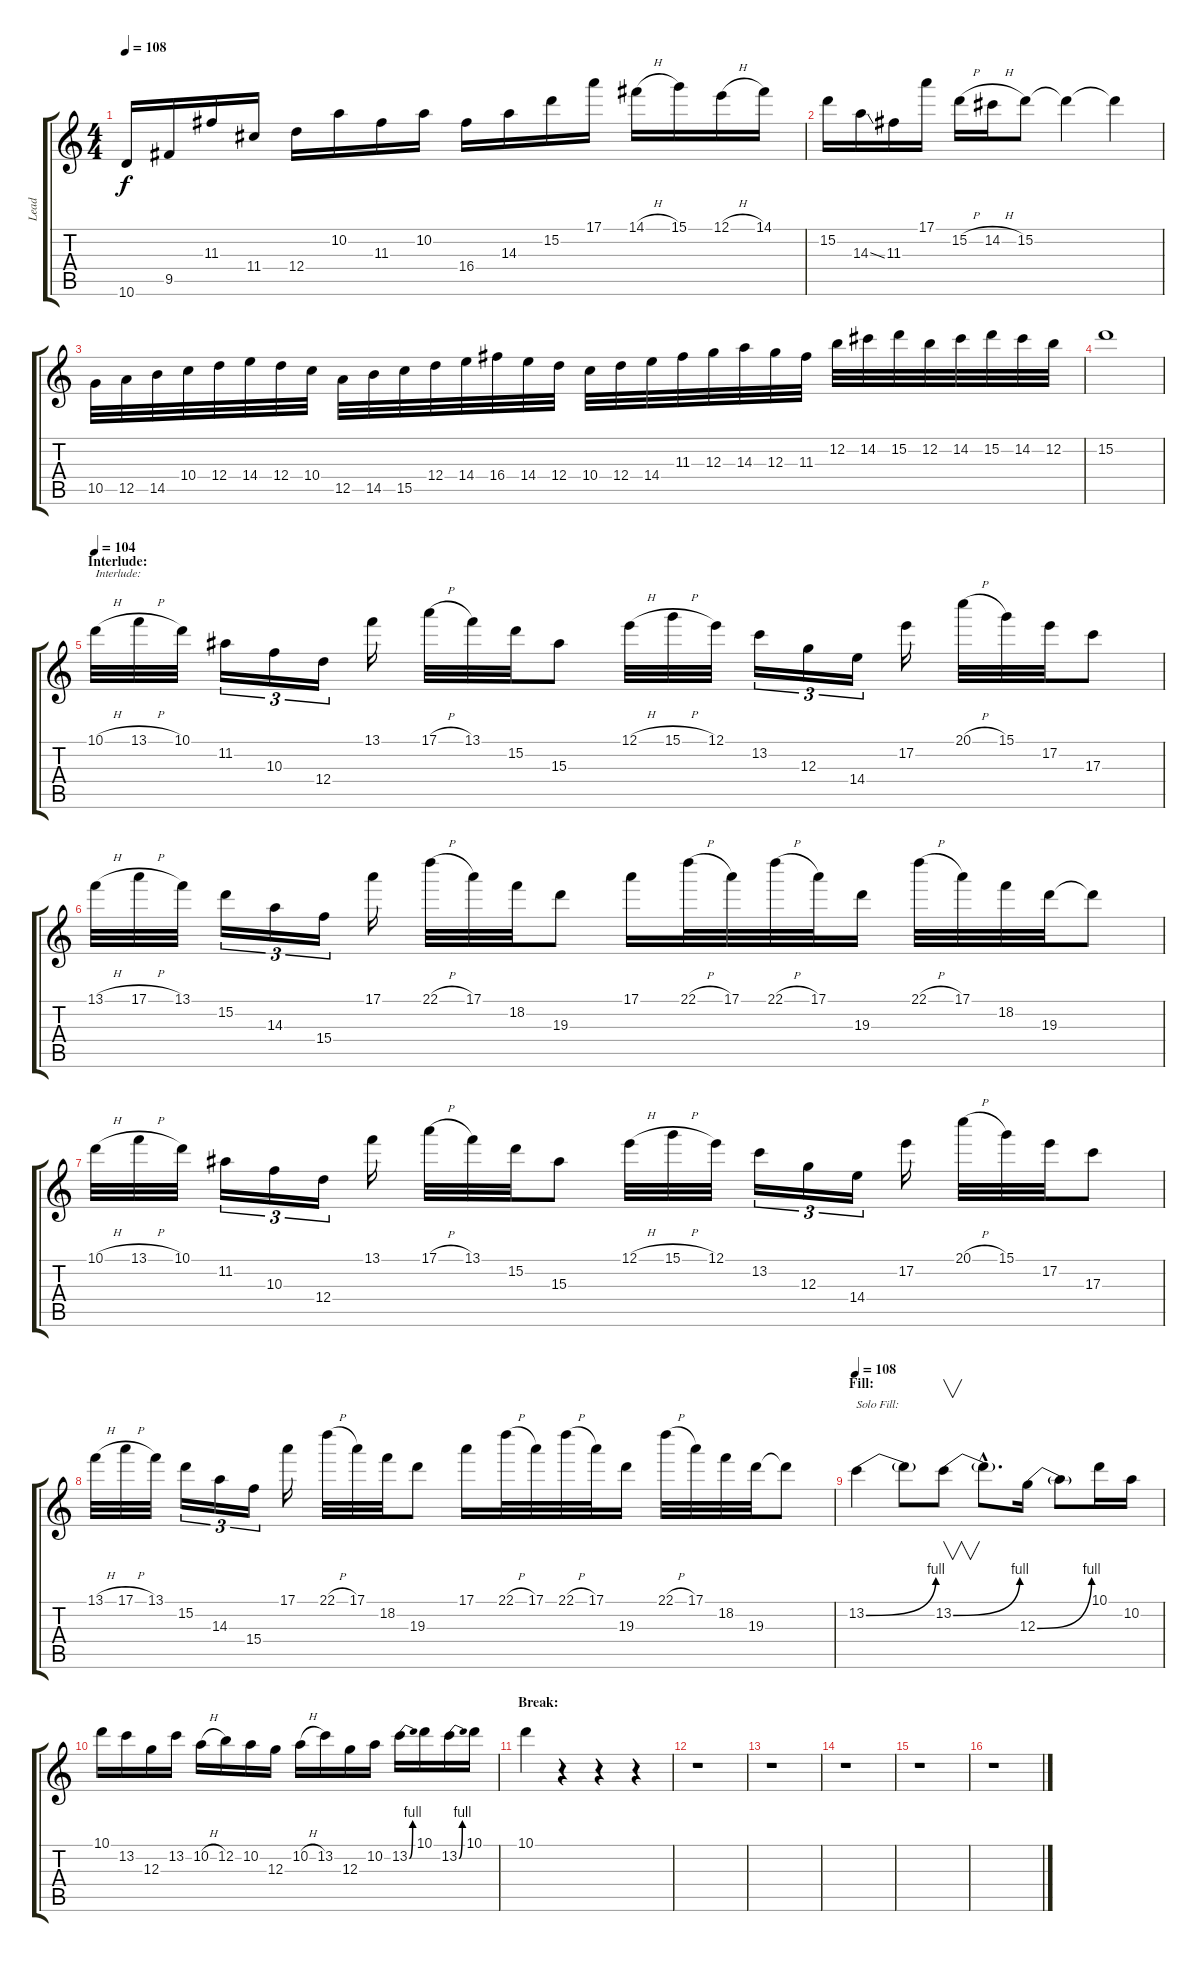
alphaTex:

\track ("Lead" "Lead") {instrument distortionguitar}
\staff {score tabs}
\tuning (E4 B3 G3 D3 A2 E2) {hide}
\ts (4 4)
\tempo 108
\clef g2
\ks c
10.6.16{dy f} 9.5.16 11.3.16 11.4.16 12.4.16 10.2.16 11.3.16 10.2.16 16.4.16 14.3.16 15.2.16 17.1.16 14.1{h}.16 15.1.16 12.1{h}.16 14.1.16 |
15.2.16 14.3{ss}.16 11.3.16 17.1.16 15.2{h}.16 14.2{h}.16 15.2.8 15.2{t}.4 15.2{t}.4 |
10.5.32 12.5.32 14.5.32 10.4.32 12.4.32 14.4.32 12.4.32 10.4.32 12.5.32 14.5.32 15.5.32 12.4.32 14.4.32 16.4.32 14.4.32 12.4.32 10.4.32 12.4.32 14.4.32 11.3.32 12.3.32 14.3.32 12.3.32 11.3.32 12.2.32 14.2.32 15.2.32 12.2.32 14.2.32 15.2.32 14.2.32 12.2.32 |
15.2.1 |
\section ("" "Interlude:")
\tempo 104
10.1{h}.32{txt "Interlude:"} 13.1{h}.32 10.1.32 11.2.16{tu (3 2)} 10.3.16{tu (3 2)} 12.4.16{tu (3 2)} 13.1.16 17.1{h}.32 13.1.32 15.2.32 15.3.8 12.1{h}.32 15.1{h}.32 12.1.32 13.2.16{tu (3 2)} 12.3.16{tu (3 2)} 14.4.16{tu (3 2)} 17.2.16 20.1{h}.32 15.1.32 17.2.32 17.3.8 |
13.1{h}.32 17.1{h}.32 13.1.32 15.2.16{tu (3 2)} 14.3.16{tu (3 2)} 15.4.16{tu (3 2)} 17.1.16 22.1{h}.32 17.1.32 18.2.32 19.3.8 17.1.16 22.1{h}.32 17.1.32 22.1{h}.32 17.1.32 19.3.16 22.1{h}.32 17.1.32 18.2.32 19.3.32 19.3{t}.8 |
10.1{h}.32 13.1{h}.32 10.1.32 11.2.16{tu (3 2)} 10.3.16{tu (3 2)} 12.4.16{tu (3 2)} 13.1.16 17.1{h}.32 13.1.32 15.2.32 15.3.8 12.1{h}.32 15.1{h}.32 12.1.32 13.2.16{tu (3 2)} 12.3.16{tu (3 2)} 14.4.16{tu (3 2)} 17.2.16 20.1{h}.32 15.1.32 17.2.32 17.3.8 |
13.1{h}.32 17.1{h}.32 13.1.32 15.2.16{tu (3 2)} 14.3.16{tu (3 2)} 15.4.16{tu (3 2)} 17.1.16 22.1{h}.32 17.1.32 18.2.32 19.3.8 17.1.16 22.1{h}.32 17.1.32 22.1{h}.32 17.1.32 19.3.16 22.1{h}.32 17.1.32 18.2.32 19.3.32 19.3{t}.8 |
\section ("" "Fill:")
\tempo 108
13.2{be (bend 0 0 60 4)}.4{txt "Solo Fill:"} 13.2{t}.8 13.2{be (bend 0 0 60 4)}.8{v} 13.2{hac t}.8{d} 12.3{be (bend 0 0 60 4)}.16 12.3{t}.8 10.1.16 10.2.16 |
10.1.16 13.2.16 12.3.16 13.2.16 10.2{h}.16 12.2.16 10.2.16 12.3.16 10.2{h}.16 13.2.16 12.3.16 10.2.16 13.2{be (bend 0 0 60 4)}.16 10.1.16 13.2{be (bend 0 0 60 4)}.16 10.1.16 |
\section ("" "Break:")
10.1.4 r.4 r.4 r.4 |
r.1 |
r.1 |
r.1 |
r.1 |
r.1
